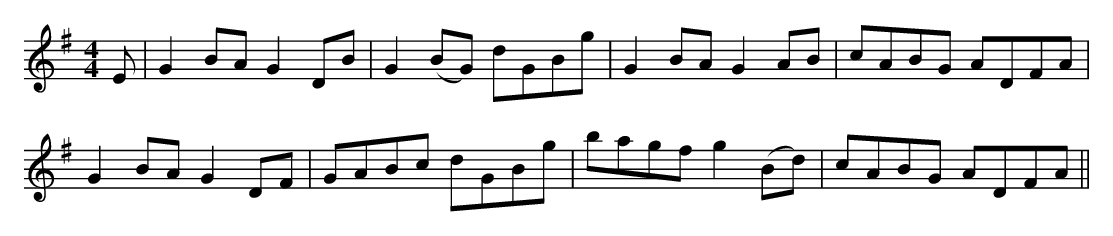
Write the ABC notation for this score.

X:1
M:4/4
K:G
E|G2 BA G2 DB|G2 (BG) dGBg|G2 BA G2 AB|cABG ADFA|
G2 BA G2 DF|GABc dGBg|bagf g2 (Bd)|cABG ADFA||
